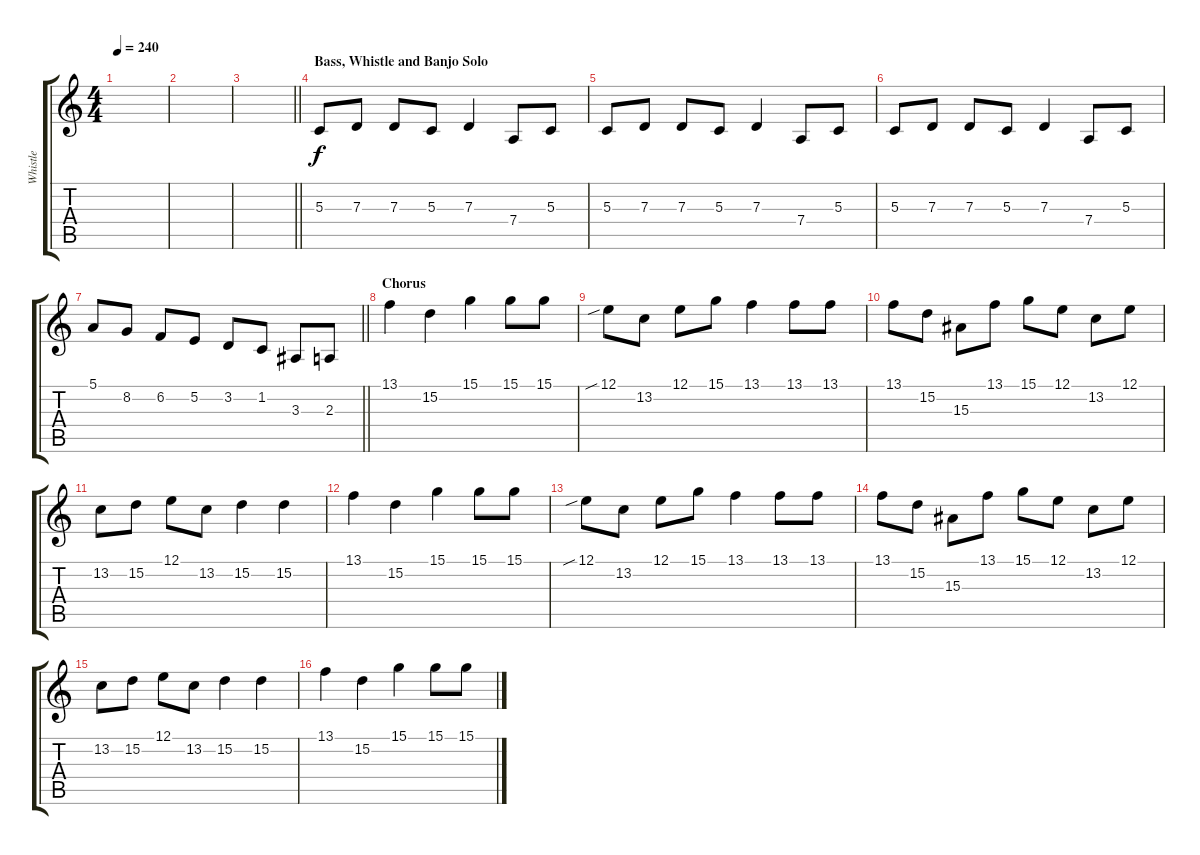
\track ("Whistle" "Whistle") {instrument flute}
\staff {score tabs}
\tuning (E4 B3 G3 D3 A2 E2) {hide}
\ts (4 4)
\tempo 240
\clef g2
\ks c
|
|
\barLineRight lightlight
|
\section ("" "Bass, Whistle and Banjo Solo")
5.3.8 7.3.8 7.3.8 5.3.8 7.3.4 7.4.8 5.3.8 |
5.3.8 7.3.8 7.3.8 5.3.8 7.3.4 7.4.8 5.3.8 |
5.3.8 7.3.8 7.3.8 5.3.8 7.3.4 7.4.8 5.3.8 |
\barLineRight lightlight
5.1.8 8.2.8 6.2.8 5.2.8 3.2.8 1.2.8 3.3.8 2.3.8 |
\section ("" "Chorus")
13.1.4{instrument accordion} 15.2.4 15.1.4 15.1.8 15.1.8 |
12.1{sib}.8 13.2.8 12.1.8 15.1.8 13.1.4 13.1.8 13.1.8 |
13.1.8 15.2.8 15.3.8 13.1.8 15.1.8 12.1.8 13.2.8 12.1.8 |
13.2.8 15.2.8 12.1.8 13.2.8 15.2.4 15.2.4 |
13.1.4{instrument accordion} 15.2.4 15.1.4 15.1.8 15.1.8 |
12.1{sib}.8 13.2.8 12.1.8 15.1.8 13.1.4 13.1.8 13.1.8 |
13.1.8 15.2.8 15.3.8 13.1.8 15.1.8 12.1.8 13.2.8 12.1.8 |
13.2.8 15.2.8 12.1.8 13.2.8 15.2.4 15.2.4 |
13.1.4{instrument accordion} 15.2.4 15.1.4 15.1.8 15.1.8
